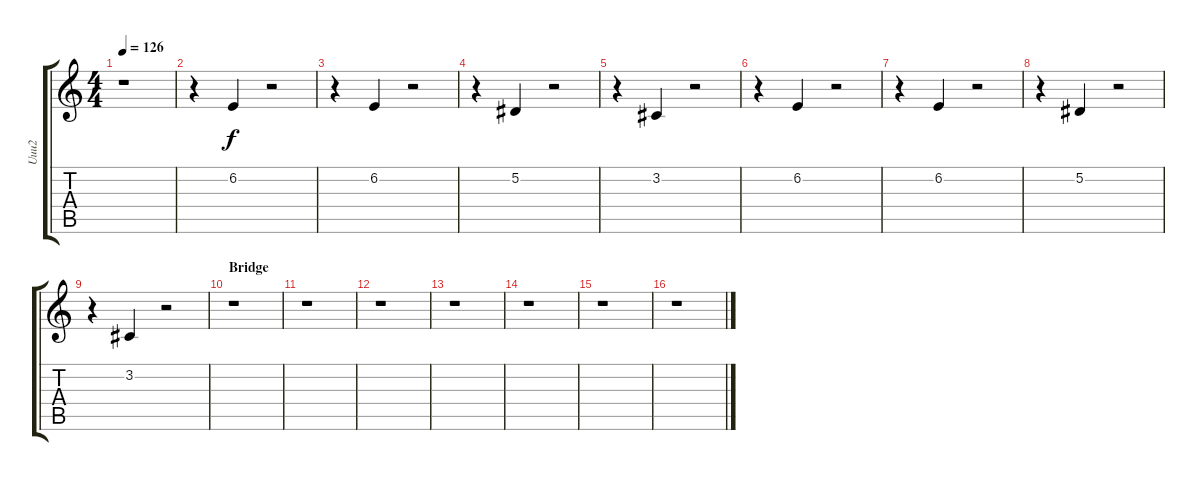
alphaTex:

\track ("Uuu2" "Uuu2") {instrument voiceoohs}
\staff {score tabs}
\tuning (Eb4 Bb3 Gb3 Db3 Ab2 Eb2) {hide}
\ts (4 4)
\tempo 126
\clef g2
\ks c
r.1{dy f} |
r.4 6.2.4 r.2 |
r.4 6.2.4 r.2 |
r.4 5.2.4 r.2 |
r.4 3.2.4 r.2 |
r.4 6.2.4 r.2 |
r.4 6.2.4 r.2 |
r.4 5.2.4 r.2 |
r.4 3.2.4 r.2 |
\section ("" "Bridge")
r.1 |
r.1 |
r.1 |
r.1 |
r.1 |
r.1 |
r.1
